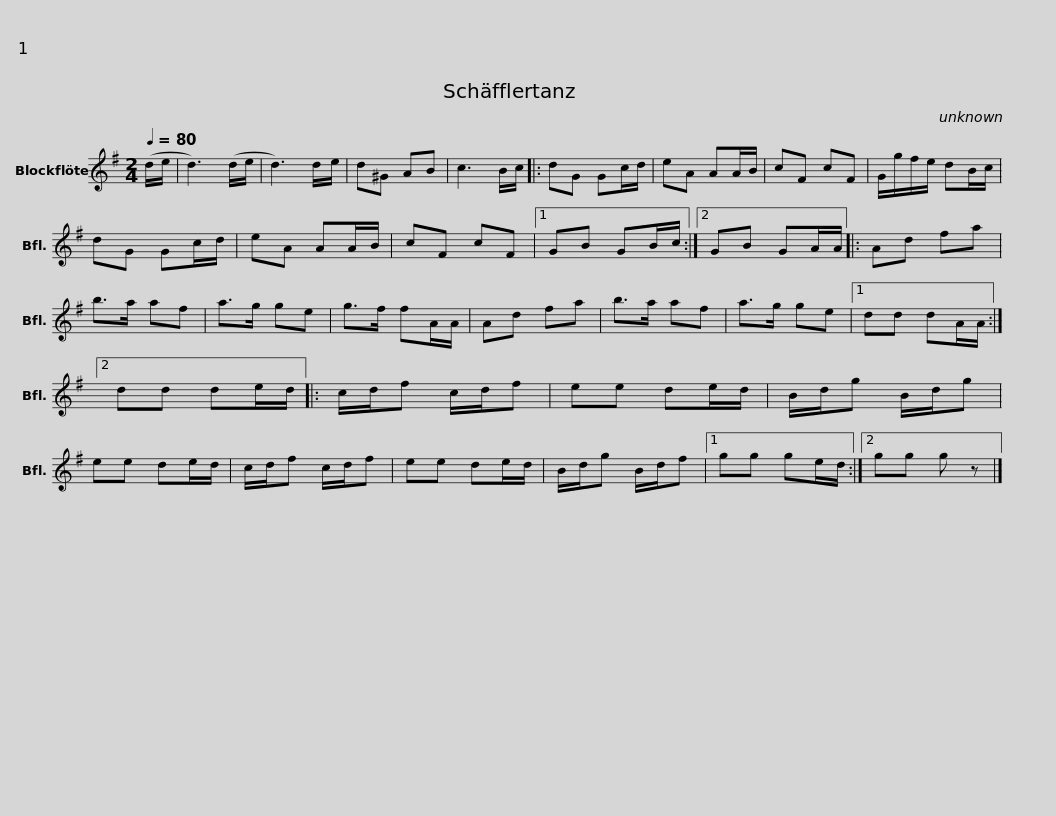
X:1
L:1/8
Q:1/4=80
M:2/4
I:linebreak $
K:G
V:1 treble
V:1
 (d/e/ | d3) (d/e/ | d3) d/-e/ | d^G AB | c3 B/c/ |: %5
 dG Gc/d/ | eA AA/B/ | cF cF | G/g/f/e/ dB/c/ | dG Gc/d/ |$ %10
 eA AA/B/ | cF cF |1 GB GB/c/ :|2 GB GA/A/ |: Ad fa | %15
 b>a af | a>g ge | g>f fA/A/ | Ad fa |$ b>a af | %20
 a>g ge |1 dd dA/A/ :|2 dd de/d/ |: c/d/f c/d/f | ee de/d/ | %25
 B/d/g B/d/g | ee de/d/ |$ c/d/f c/d/f | ee de/d/ | B/d/g B/d/f |1 %30
 gg ge/d/ :|2 gg g z |] %32
